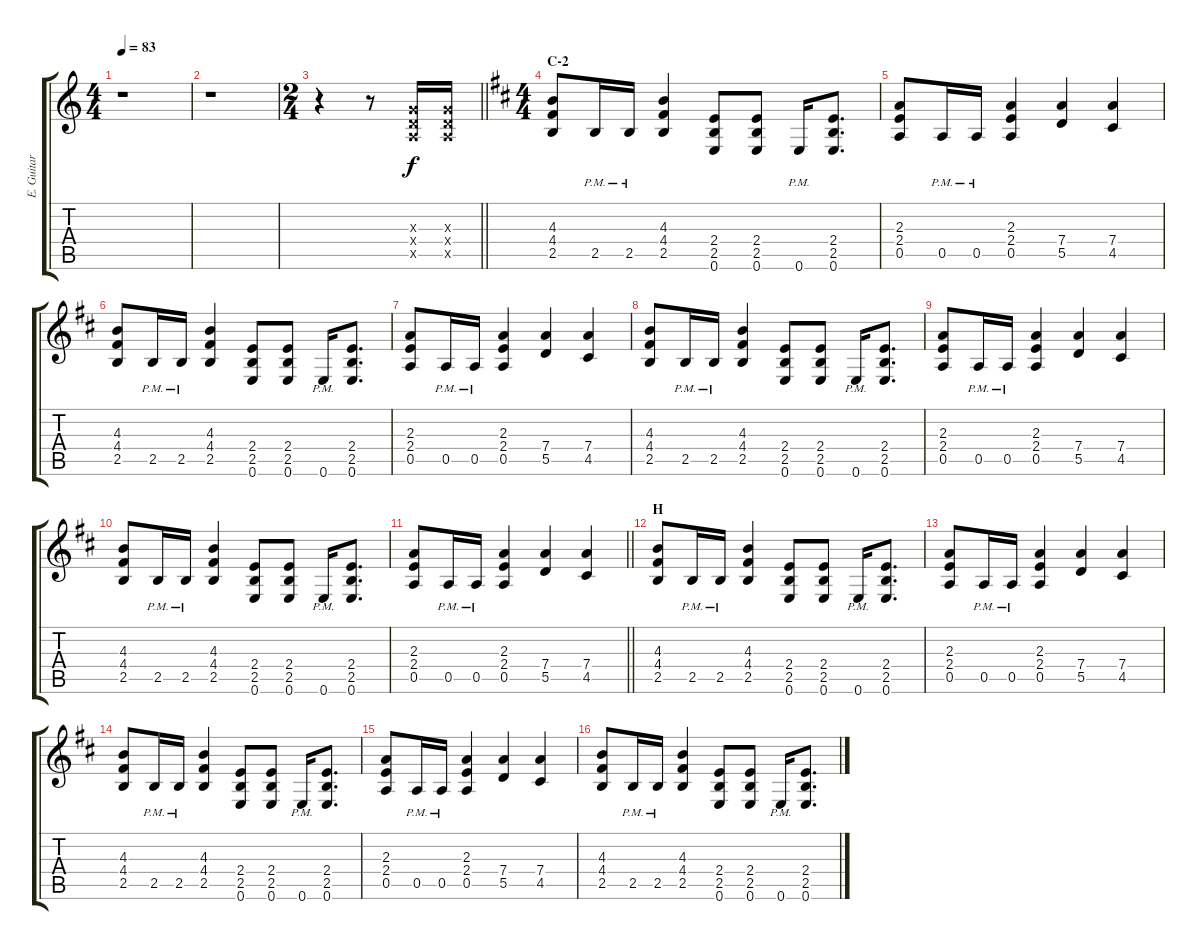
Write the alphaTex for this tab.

\track ("E. Guitar I" "E. Guitar ") {instrument overdrivenguitar}
\staff {score tabs}
\tuning (E4 B3 G3 D3 A2 E2) {hide}
\ts (4 4)
\tempo 83
\clef g2
\ks c
r.1{dy f} |
r.1 |
\ts (2 4)
\barLineRight lightlight
r.4 r.8 (0.3{x} 0.4{x} 0.5{x}).16 (0.3{x} 0.4{x} 0.5{x}).16 |
\ts (4 4)
\section ("" "C-2")
\ks d
(4.3 4.4 2.5).8 2.5{pm}.16 2.5{pm}.16 (4.3 4.4 2.5).4 (2.4 2.5 0.6).8 (2.4 2.5 0.6).8 0.6{pm}.16 (2.4 2.5 0.6).8{d} |
(2.3 2.4 0.5).8 0.5{pm}.16 0.5{pm}.16 (2.3 2.4 0.5).4 (7.4 5.5).4 (7.4 4.5).4 |
(4.3 4.4 2.5).8 2.5{pm}.16 2.5{pm}.16 (4.3 4.4 2.5).4 (2.4 2.5 0.6).8 (2.4 2.5 0.6).8 0.6{pm}.16 (2.4 2.5 0.6).8{d} |
(2.3 2.4 0.5).8 0.5{pm}.16 0.5{pm}.16 (2.3 2.4 0.5).4 (7.4 5.5).4 (7.4 4.5).4 |
(4.3 4.4 2.5).8 2.5{pm}.16 2.5{pm}.16 (4.3 4.4 2.5).4 (2.4 2.5 0.6).8 (2.4 2.5 0.6).8 0.6{pm}.16 (2.4 2.5 0.6).8{d} |
(2.3 2.4 0.5).8 0.5{pm}.16 0.5{pm}.16 (2.3 2.4 0.5).4 (7.4 5.5).4 (7.4 4.5).4 |
(4.3 4.4 2.5).8 2.5{pm}.16 2.5{pm}.16 (4.3 4.4 2.5).4 (2.4 2.5 0.6).8 (2.4 2.5 0.6).8 0.6{pm}.16 (2.4 2.5 0.6).8{d} |
\barLineRight lightlight
(2.3 2.4 0.5).8 0.5{pm}.16 0.5{pm}.16 (2.3 2.4 0.5).4 (7.4 5.5).4 (7.4 4.5).4 |
\section ("" "H")
(4.3 4.4 2.5).8 2.5{pm}.16 2.5{pm}.16 (4.3 4.4 2.5).4 (2.4 2.5 0.6).8 (2.4 2.5 0.6).8 0.6{pm}.16 (2.4 2.5 0.6).8{d} |
(2.3 2.4 0.5).8 0.5{pm}.16 0.5{pm}.16 (2.3 2.4 0.5).4 (7.4 5.5).4 (7.4 4.5).4 |
(4.3 4.4 2.5).8 2.5{pm}.16 2.5{pm}.16 (4.3 4.4 2.5).4 (2.4 2.5 0.6).8 (2.4 2.5 0.6).8 0.6{pm}.16 (2.4 2.5 0.6).8{d} |
(2.3 2.4 0.5).8 0.5{pm}.16 0.5{pm}.16 (2.3 2.4 0.5).4 (7.4 5.5).4 (7.4 4.5).4 |
(4.3 4.4 2.5).8 2.5{pm}.16 2.5{pm}.16 (4.3 4.4 2.5).4 (2.4 2.5 0.6).8 (2.4 2.5 0.6).8 0.6{pm}.16 (2.4 2.5 0.6).8{d}
